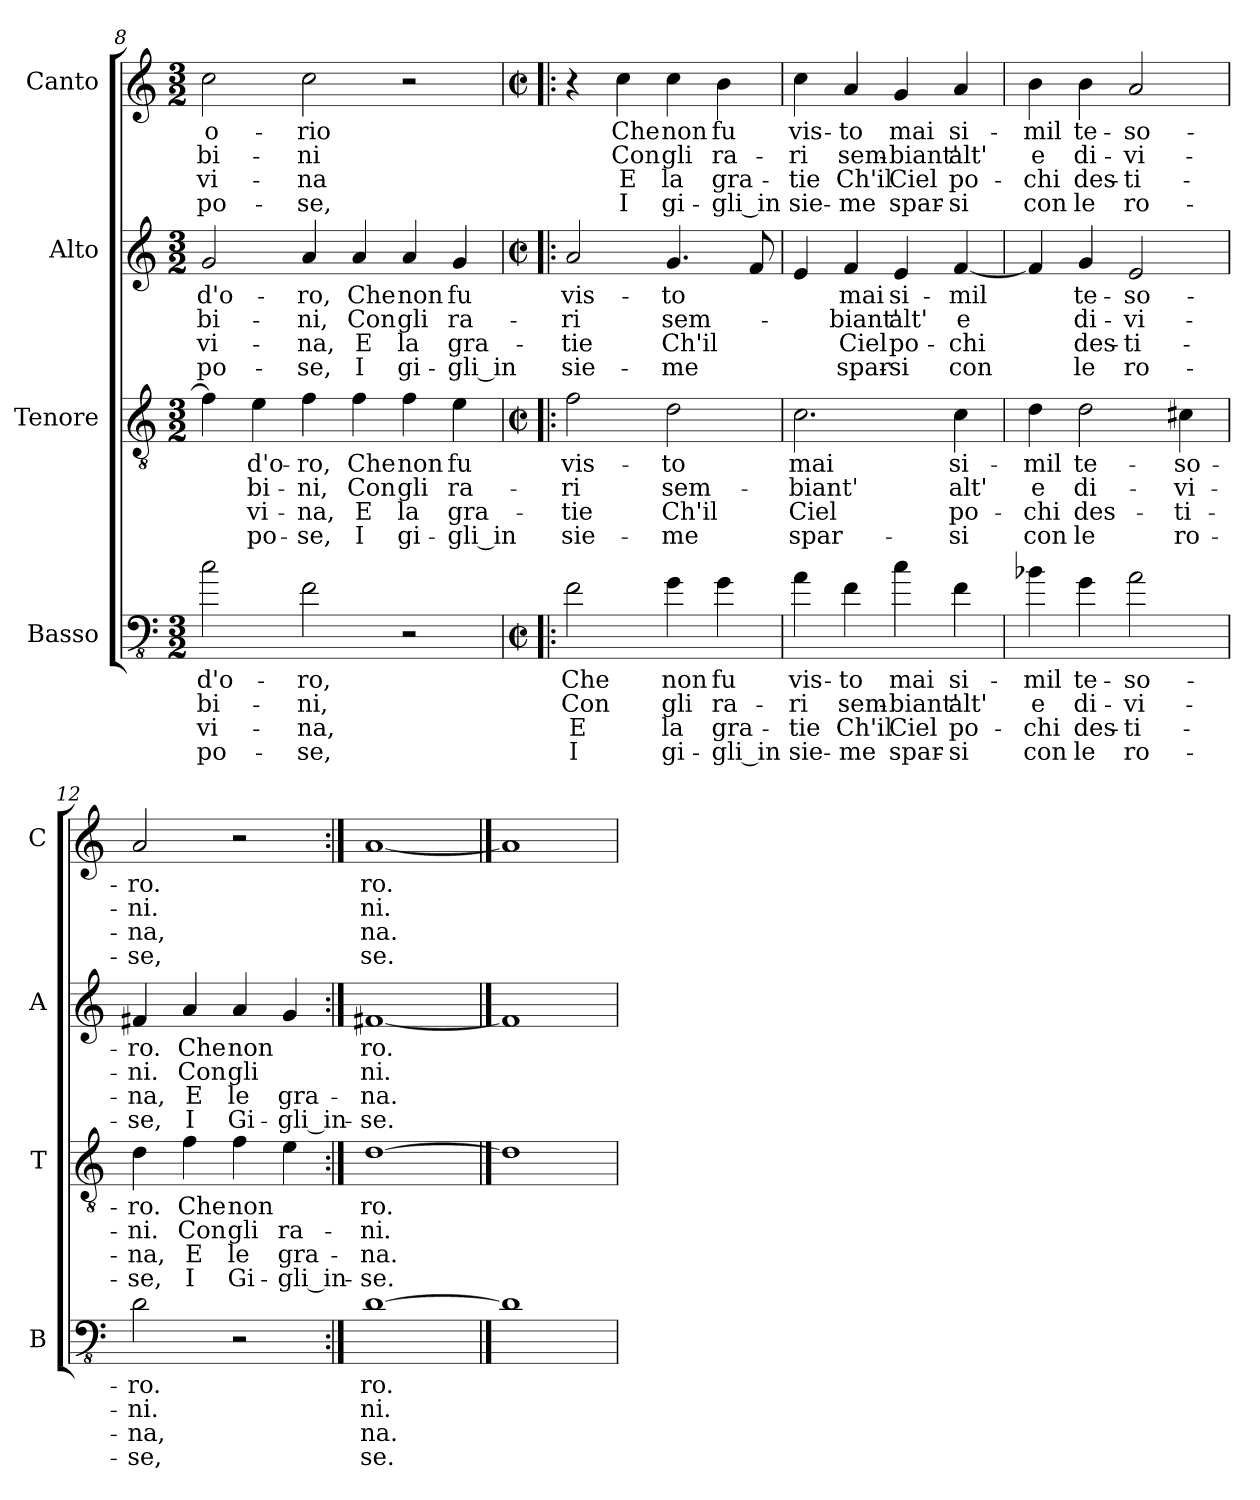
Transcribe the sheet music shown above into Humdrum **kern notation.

**kern	**text	**text	**text	**text	**kern	**text	**text	**text	**text	**kern	**text	**text	**text	**text	**kern	**text	**text	**text	**text
*part4	*part4	*part4	*part4	*part4	*part3	*part3	*part3	*part3	*part3	*part2	*part2	*part2	*part2	*part2	*part1	*part1	*part1	*part1	*part1
*staff4	*staff4	*staff4	*staff4	*staff4	*staff3	*staff3	*staff3	*staff3	*staff3	*staff2	*staff2	*staff2	*staff2	*staff2	*staff1	*staff1	*staff1	*staff1	*staff1
*I"Basso	*	*	*	*	*I"Tenore	*	*	*	*	*I"Alto	*	*	*	*	*I"Canto	*	*	*	*
*I'B	*	*	*	*	*I'T	*	*	*	*	*I'A	*	*	*	*	*I'C	*	*	*	*
*clefFv4	*	*	*	*	*clefGv2	*	*	*	*	*clefG2	*	*	*	*	*clefG2	*	*	*	*
*k[]	*	*	*	*	*k[]	*	*	*	*	*k[]	*	*	*	*	*k[]	*	*	*	*
*C:	*	*	*	*	*C:	*	*	*	*	*C:	*	*	*	*	*C:	*	*	*	*
*M3/2	*	*	*	*	*M3/2	*	*	*	*	*M3/2	*	*	*	*	*M3/2	*	*	*	*
=8	=8	=8	=8	=8	=8	=8	=8	=8	=8	=8	=8	=8	=8	=8	=8	=8	=8	=8	=8
2c\	d'o-	-bi-	-vi-	po-	4f\]	.	.	.	.	2g/	d'o-	-bi-	-vi-	po-	2cc\	-o-	-bi-	-vi-	po-
.	.	.	.	.	4e\	d'o-	-bi-	-vi-	po-	.	.	.	.	.	.	.	.	.	.
2F\	-ro,	-ni,	-na,	-se,	4f\	-ro,	-ni,	-na,	-se,	4a/	-ro,	-ni,	-na,	-se,	2cc\	-rio	-ni	-na	-se,
.	.	.	.	.	4f\	Che	Con	E	I	4a/	Che	Con	E	I	.	.	.	.	.
2r	.	.	.	.	4f\	non	gli	la	gi-	4a/	non	gli	la	gi-	2r	.	.	.	.
.	.	.	.	.	4e\	fu	ra-	gra-	-gli_in	4g/	fu	ra-	gra-	-gli_in	.	.	.	.	.
=9!|:	=9!|:	=9!|:	=9!|:	=9!|:	=9!|:	=9!|:	=9!|:	=9!|:	=9!|:	=9!|:	=9!|:	=9!|:	=9!|:	=9!|:	=9!|:	=9!|:	=9!|:	=9!|:	=9!|:
*M2/2	*	*	*	*	*M2/2	*	*	*	*	*M2/2	*	*	*	*	*M2/2	*	*	*	*
*met(c|)	*	*	*	*	*met(c|)	*	*	*	*	*met(c|)	*	*	*	*	*met(c|)	*	*	*	*
2F\	Che	Con	E	I	2f\	vis-	-ri	-tie	sie-	2a/	vis-	-ri	-tie	sie-	4r	.	.	.	.
.	.	.	.	.	.	.	.	.	.	.	.	.	.	.	4cc\	Che	Con	E	I
4G\	non	gli	la	gi-	2d\	-to	sem-	Ch'il	-me	4.g/	-to	sem-	Ch'il	-me	4cc\	non	gli	la	gi-
4G\	fu	ra-	gra-	-gli_in	.	.	.	.	.	.	.	.	.	.	4b\	fu	ra-	gra-	-gli_in
.	.	.	.	.	.	.	.	.	.	8f/	.	.	.	.	.	.	.	.	.
!!LO:LB:g=z
=10	=10	=10	=10	=10	=10	=10	=10	=10	=10	=10	=10	=10	=10	=10	=10	=10	=10	=10	=10
4A\	vis-	-ri	-tie	sie-	2.c\	mai	-biant'	Ciel	spar-	4e/	.	.	.	.	4cc\	vis-	-ri	-tie	sie-
4F\	-to	sem-	Ch'il	-me	.	.	.	.	.	4f/	mai	-biant'	Ciel	spar-	4a/	-to	sem-	Ch'il	-me
4c\	mai	-biant'	Ciel	spar-	.	.	.	.	.	4e/	si-	alt'	po-	-si	4g/	mai	-biant'	Ciel	spar-
4F\	si-	alt'	po-	-si	4c\	si-	alt'	po-	-si	[4f/	-mil	e	-chi	con	4a/	si-	alt'	po-	-si
=11	=11	=11	=11	=11	=11	=11	=11	=11	=11	=11	=11	=11	=11	=11	=11	=11	=11	=11	=11
4B-X\	-mil	e	-chi	con	4d\	-mil	e	-chi	con	4f/]	.	.	.	.	4b\	-mil	e	-chi	con
4G\	te-	di-	des-	le	2d\	te-	di-	des-	le	4g/	te-	di-	des-	le	4b\	te-	di-	des-	le
2A\	-so-	-vi-	-ti-	ro-	.	.	.	.	.	2e/	-so-	-vi-	-ti-	ro-	2a/	-so-	-vi-	-ti-	ro-
.	.	.	.	.	4c#X\	-so-	-vi-	-ti-	ro-	.	.	.	.	.	.	.	.	.	.
=12	=12	=12	=12	=12	=12	=12	=12	=12	=12	=12	=12	=12	=12	=12	=12	=12	=12	=12	=12
2D\	-ro.	-ni.	-na,	-se,	4d\	-ro.	-ni.	-na,	-se,	4f#X/	-ro.	-ni.	-na,	-se,	2a/	-ro.	-ni.	-na,	-se,
.	.	.	.	.	4f\	Che	Con	E	I	4a/	Che	Con	E	I	.	.	.	.	.
2r	.	.	.	.	4f\	non	gli	le	Gi-	4a/	non	gli	le	Gi-	2r	.	.	.	.
.	.	.	.	.	4e\	.	ra-	gra-	-gli_in-	4g/	.	.	gra-	-gli_in-	.	.	.	.	.
=13:|!	=13:|!	=13:|!	=13:|!	=13:|!	=13:|!	=13:|!	=13:|!	=13:|!	=13:|!	=13:|!	=13:|!	=13:|!	=13:|!	=13:|!	=13:|!	=13:|!	=13:|!	=13:|!	=13:|!
[1D	ro.	ni.	na.	se.	[1d	ro.	-ni.	-na.	-se.	[1f#X	ro.	ni.	-na.	-se.	[1a	ro.	ni.	na.	se.
==14	==14	==14	==14	==14	==14	==14	==14	==14	==14	==14	==14	==14	==14	==14	==14	==14	==14	==14	==14
1D]	.	.	.	.	1d]	.	.	.	.	1f#]	.	.	.	.	1a]	.	.	.	.
=	=	=	=	=	=	=	=	=	=	=	=	=	=	=	=	=	=	=	=
*-	*-	*-	*-	*-	*-	*-	*-	*-	*-	*-	*-	*-	*-	*-	*-	*-	*-	*-	*-
